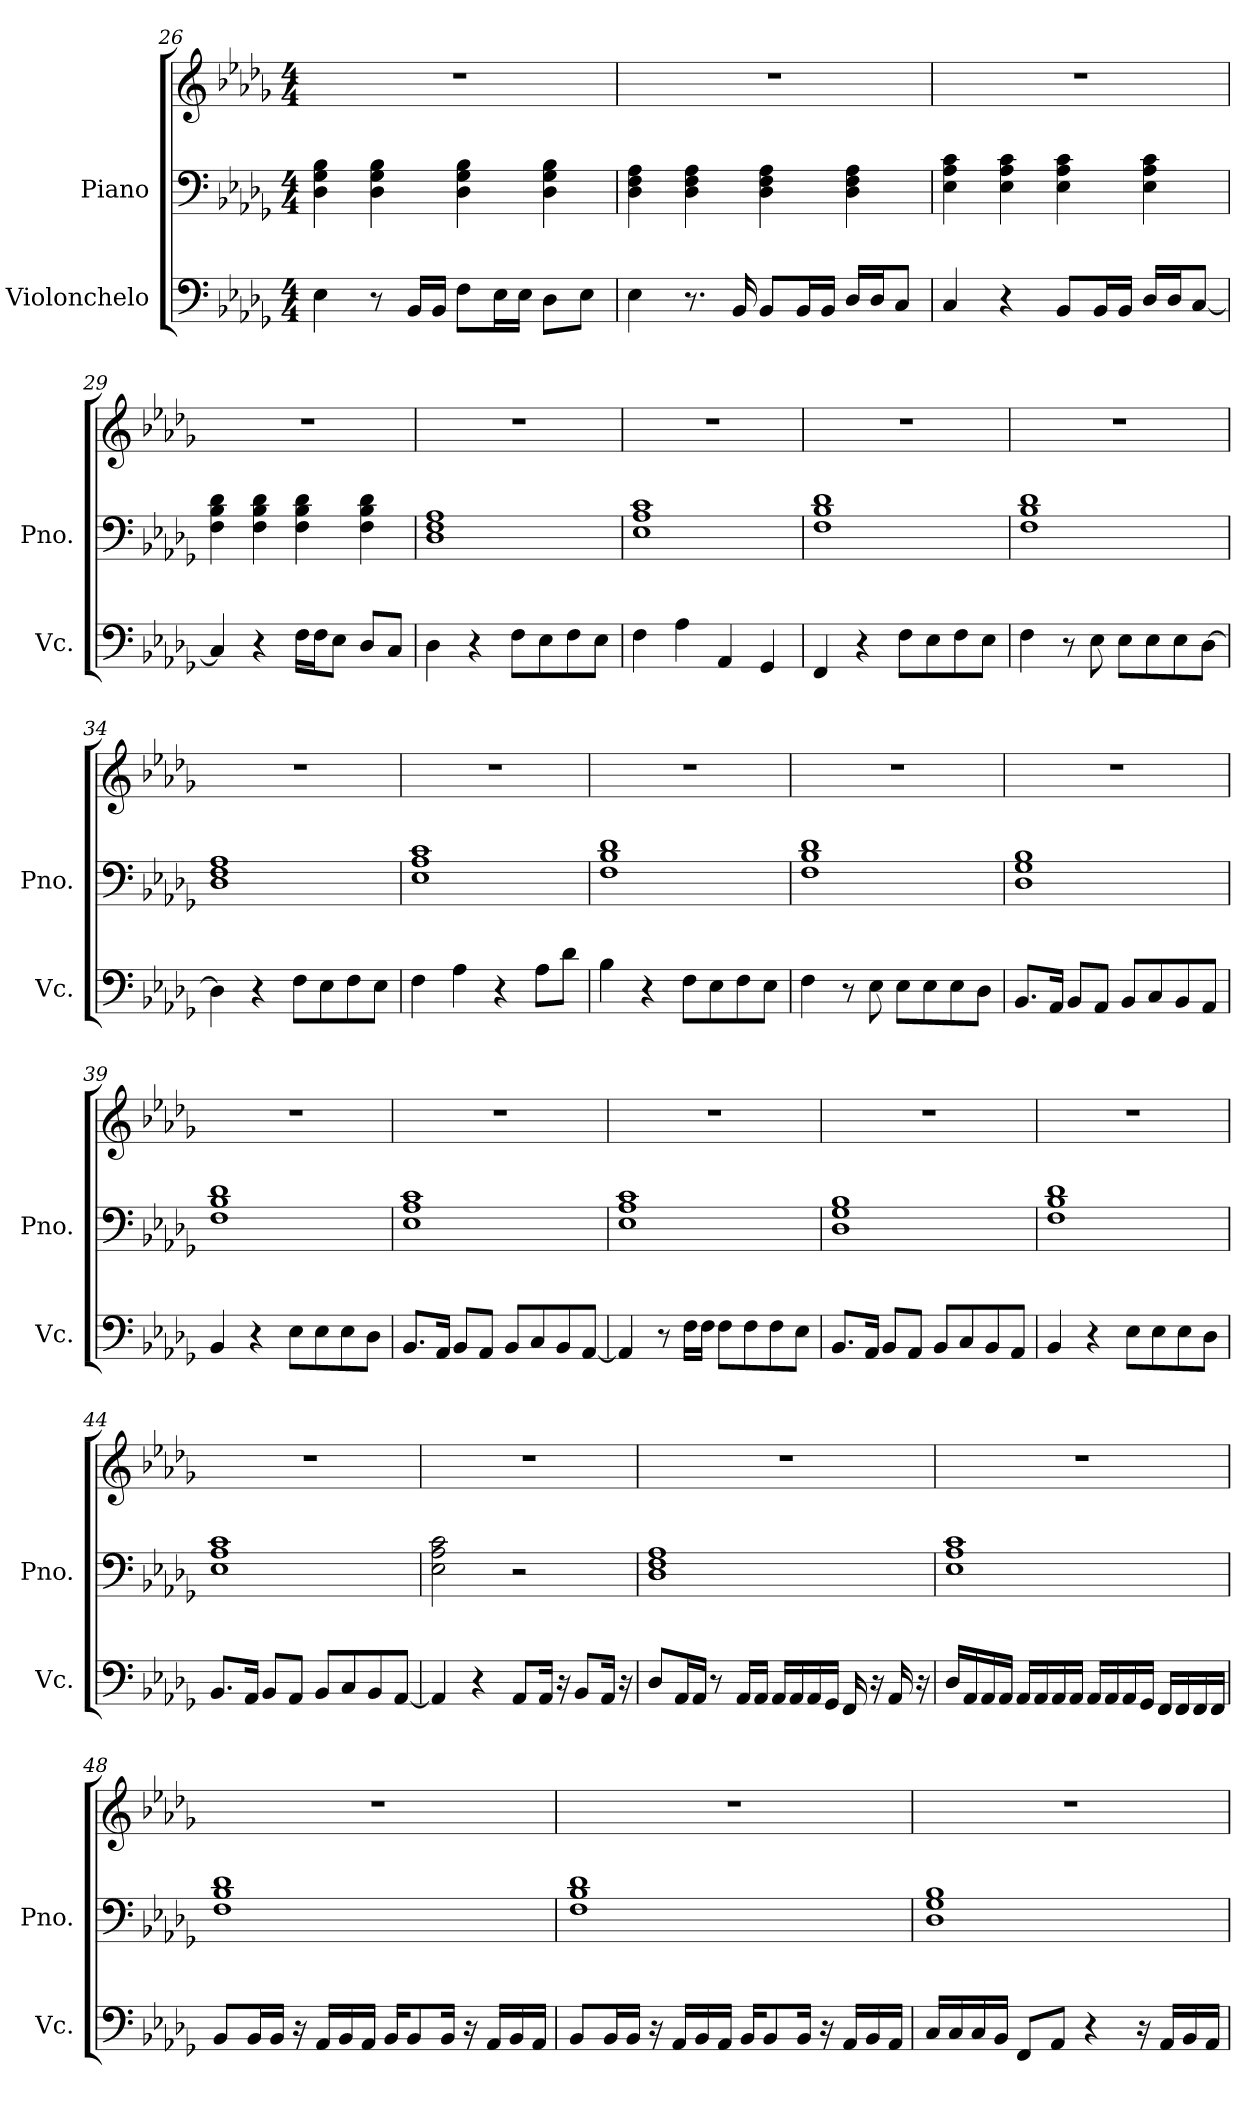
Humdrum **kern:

**kern	**kern	**kern
*part2	*part1	*part1
*staff3	*staff2	*staff1
*I"Violonchelo	*I"Piano	*
*I'Vc.	*I'Pno.	*
*clefF4	*clefF4	*clefG2
*k[b-e-a-d-g-]	*k[b-e-a-d-g-]	*k[b-e-a-d-g-]
*M4/4	*M4/4	*M4/4
=26	=26	=26
4E-\	4D-\ 4G-\ 4B-\	1r
8r	4D-\ 4G-\ 4B-\	.
16BB-/LL	.	.
16BB-/JJ	.	.
8F\L	4D-\ 4G-\ 4B-\	.
16E-\L	.	.
16E-\JJ	.	.
8D-\L	4D-\ 4G-\ 4B-\	.
8E-\J	.	.
=27	=27	=27
4E-\	4D-\ 4F\ 4A-\	1r
8.r	4D-\ 4F\ 4A-\	.
16BB-/	.	.
8BB-/L	4D-\ 4F\ 4A-\	.
16BB-/L	.	.
16BB-/JJ	.	.
16D-/LL	4D-\ 4F\ 4A-\	.
16D-/J	.	.
8C/J	.	.
!!LO:LB:g=z
=28	=28	=28
4C/	4E-\ 4A-\ 4c\	1r
4r	4E-\ 4A-\ 4c\	.
8BB-/L	4E-\ 4A-\ 4c\	.
16BB-/L	.	.
16BB-/JJ	.	.
16D-/LL	4E-\ 4A-\ 4c\	.
16D-/J	.	.
[8C/J	.	.
=29	=29	=29
4C/]	4F\ 4B-\ 4d-\	1r
4r	4F\ 4B-\ 4d-\	.
16F\LL	4F\ 4B-\ 4d-\	.
16F\J	.	.
8E-\J	.	.
8D-/L	4F\ 4B-\ 4d-\	.
8C/J	.	.
=30	=30	=30
4D-\	1D- 1F 1A-	1r
4r	.	.
8F\L	.	.
8E-\	.	.
8F\	.	.
8E-\J	.	.
=31	=31	=31
4F\	1E- 1A- 1c	1r
4A-\	.	.
4AA-/	.	.
4GG-/	.	.
=32	=32	=32
4FF/	1F 1B- 1d-	1r
4r	.	.
8F\L	.	.
8E-\	.	.
8F\	.	.
8E-\J	.	.
!!LO:PB:g=z
=33	=33	=33
4F\	1F 1B- 1d-	1r
8r	.	.
8E-\	.	.
8E-\L	.	.
8E-\	.	.
8E-\	.	.
[8D-\J	.	.
=34	=34	=34
4D-\]	1D- 1F 1A-	1r
4r	.	.
8F\L	.	.
8E-\	.	.
8F\	.	.
8E-\J	.	.
=35	=35	=35
4F\	1E- 1A- 1c	1r
4A-\	.	.
4r	.	.
8A-\L	.	.
8d-\J	.	.
=36	=36	=36
4B-\	1F 1B- 1d-	1r
4r	.	.
8F\L	.	.
8E-\	.	.
8F\	.	.
8E-\J	.	.
=37	=37	=37
4F\	1F 1B- 1d-	1r
8r	.	.
8E-\	.	.
8E-\L	.	.
8E-\	.	.
8E-\	.	.
8D-\J	.	.
!!LO:LB:g=z
=38	=38	=38
8.BB-/L	1D- 1G- 1B-	1r
16AA-/Jk	.	.
8BB-/L	.	.
8AA-/J	.	.
8BB-/L	.	.
8C/	.	.
8BB-/	.	.
8AA-/J	.	.
=39	=39	=39
4BB-/	1F 1B- 1d-	1r
4r	.	.
8E-\L	.	.
8E-\	.	.
8E-\	.	.
8D-\J	.	.
=40	=40	=40
8.BB-/L	1E- 1A- 1c	1r
16AA-/Jk	.	.
8BB-/L	.	.
8AA-/J	.	.
8BB-/L	.	.
8C/	.	.
8BB-/	.	.
[8AA-/J	.	.
=41	=41	=41
4AA-/]	1E- 1A- 1c	1r
8r	.	.
16F\LL	.	.
16F\JJ	.	.
8F\L	.	.
8F\	.	.
8F\	.	.
8E-\J	.	.
=42	=42	=42
8.BB-/L	1D- 1G- 1B-	1r
16AA-/Jk	.	.
8BB-/L	.	.
8AA-/J	.	.
8BB-/L	.	.
8C/	.	.
8BB-/	.	.
8AA-/J	.	.
!!LO:LB:g=z
=43	=43	=43
4BB-/	1F 1B- 1d-	1r
4r	.	.
8E-\L	.	.
8E-\	.	.
8E-\	.	.
8D-\J	.	.
=44	=44	=44
8.BB-/L	1E- 1A- 1c	1r
16AA-/Jk	.	.
8BB-/L	.	.
8AA-/J	.	.
8BB-/L	.	.
8C/	.	.
8BB-/	.	.
[8AA-/J	.	.
=45	=45	=45
4AA-/]	2E-\ 2A-\ 2c\	1r
4r	.	.
8AA-/L	2r	.
16AA-/Jk	.	.
16r	.	.
8BB-/L	.	.
16AA-/Jk	.	.
16r	.	.
=46	=46	=46
8D-/L	1D- 1F 1A-	1r
16AA-/L	.	.
16AA-/JJ	.	.
8r	.	.
16AA-/LL	.	.
16AA-/JJ	.	.
16AA-/LL	.	.
16AA-/	.	.
16AA-/	.	.
16GG-/JJ	.	.
16FF/	.	.
16r	.	.
16AA-/	.	.
16r	.	.
!!LO:LB:g=z
=47	=47	=47
16D-/LL	1E- 1A- 1c	1r
16AA-/	.	.
16AA-/	.	.
16AA-/JJ	.	.
16AA-/LL	.	.
16AA-/	.	.
16AA-/	.	.
16AA-/JJ	.	.
16AA-/LL	.	.
16AA-/	.	.
16AA-/	.	.
16GG-/JJ	.	.
16FF/LL	.	.
16FF/	.	.
16FF/	.	.
16FF/JJ	.	.
=48	=48	=48
8BB-/L	1F 1B- 1d-	1r
16BB-/L	.	.
16BB-/JJ	.	.
16r	.	.
16AA-/LL	.	.
16BB-/	.	.
16AA-/JJ	.	.
16BB-/KL	.	.
8BB-/	.	.
16BB-/Jk	.	.
16r	.	.
16AA-/LL	.	.
16BB-/	.	.
16AA-/JJ	.	.
!!LO:PB:g=z
=49	=49	=49
8BB-/L	1F 1B- 1d-	1r
16BB-/L	.	.
16BB-/JJ	.	.
16r	.	.
16AA-/LL	.	.
16BB-/	.	.
16AA-/JJ	.	.
16BB-/KL	.	.
8BB-/	.	.
16BB-/Jk	.	.
16r	.	.
16AA-/LL	.	.
16BB-/	.	.
16AA-/JJ	.	.
=50	=50	=50
16C/LL	1D- 1G- 1B-	1r
16C/	.	.
16C/	.	.
16BB-/JJ	.	.
8FF/L	.	.
8AA-/J	.	.
4r	.	.
16r	.	.
16AA-/LL	.	.
16BB-/	.	.
16AA-/JJ	.	.
=	=	=
*-	*-	*-
